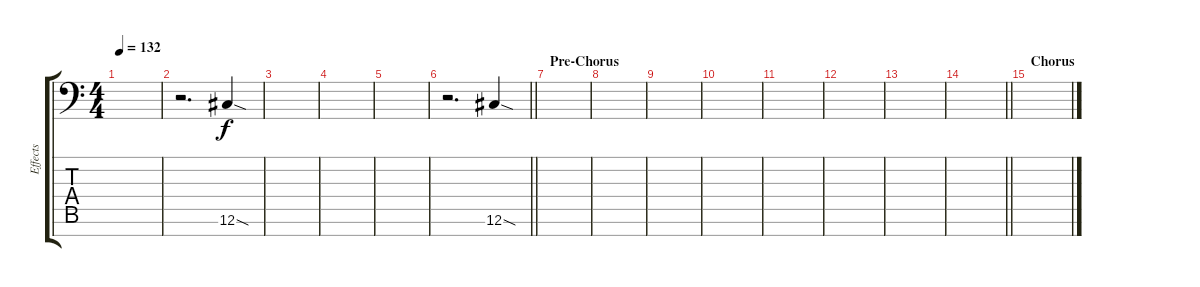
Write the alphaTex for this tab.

\track ("Effects" "Effects") {instrument lead2sawtooth}
\staff {score tabs}
\tuning (Eb4 Bb3 Gb3 Db3 Ab2 Db2 Bb1) {hide}
\ts (4 4)
\tempo 132
\clef f4
\ks c
|
r.2{d} 12.6{sod}.4 |
|
|
|
\barLineRight lightlight
r.2{d} 12.6{sod}.4 |
\section ("" "Pre-Chorus")
|
|
|
|
|
|
|
\barLineRight lightlight
|
\section ("" "Chorus")
